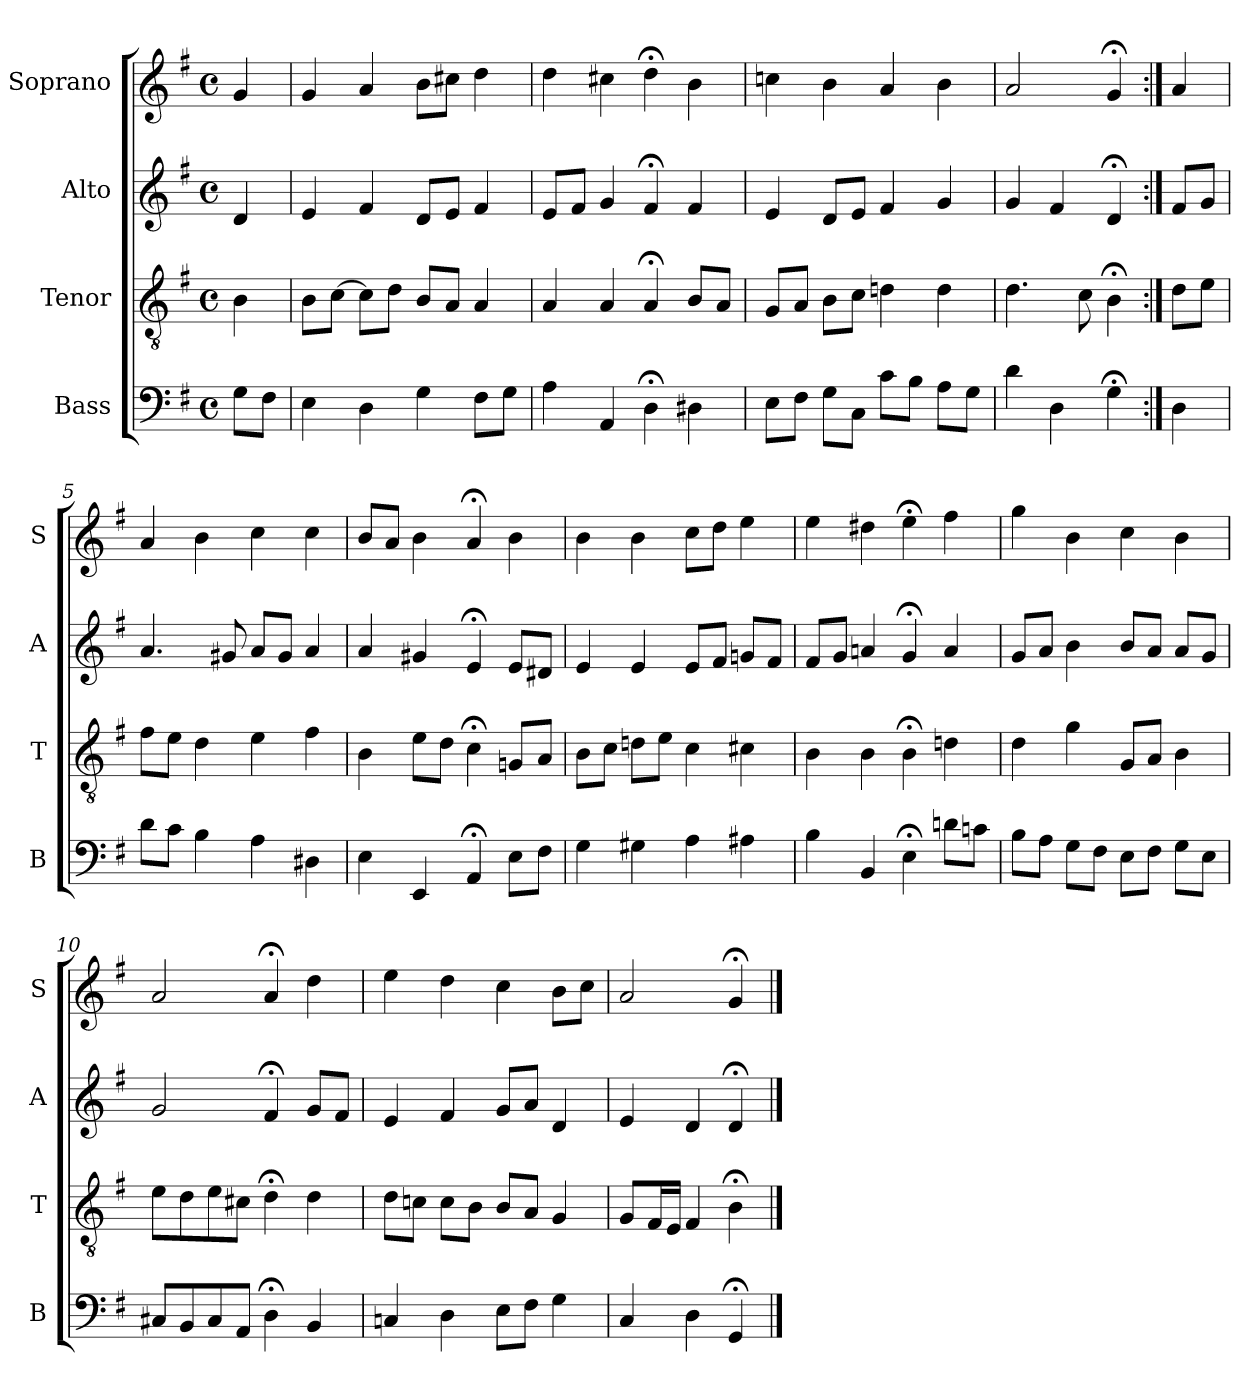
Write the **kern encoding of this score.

**kern	**kern	**kern	**kern
*part4	*part3	*part2	*part1
*staff4	*staff3	*staff2	*staff1
*I"Bass	*I"Tenor	*I"Alto	*I"Soprano
*I'B	*I'T	*I'A	*I'S
*clefF4	*clefGv2	*clefG2	*clefG2
*k[f#]	*k[f#]	*k[f#]	*k[f#]
*G:	*G:	*G:	*G:
*M4/4	*M4/4	*M4/4	*M4/4
*met(c)	*met(c)	*met(c)	*met(c)
*MM100	*MM100	*MM100	*MM100
=	=	=	=
8GL	4B	4d	4g
8F#J	.	.	.
=1	=1	=1	=1
4E	8BL	4e	4g
.	[8cJ	.	.
4D	8cL]	4f#	4a
.	8dJ	.	.
4G	8BL	8dL	8bL
.	8AJ	8eJ	8cc#XJ
8F#L	4A	4f#	4dd
8GJ	.	.	.
=2	=2	=2	=2
4A	4A	8eL	4dd
.	.	8f#J	.
4AA	4A	4g	4cc#X
4D;<	4A;<	4f#;<	4dd;<
4D#X	8BL	4f#	4b
.	8AJ	.	.
=3	=3	=3	=3
8EL	8GL	4e	4ccn
8F#J	8AJ	.	.
8GL	8BL	8dL	4b
8CJ	8cJ	8eJ	.
8cL	4dn	4f#	4a
8BJ	.	.	.
8AL	4d	4g	4b
8GJ	.	.	.
=4	=4	=4	=4
4d	4.d	4g	2a
4D	.	4f#	.
.	8c	.	.
4G;<	4B;<i	4d;<	4g;<i
=:|!	=:|!	=:|!	=:|!
4D	8diL	8f#L	4ai
.	8eJ	8gJ	.
=5	=5	=5	=5
8dL	8f#L	4.a	4a
8cJ	8eJ	.	.
4B	4d	.	4b
.	.	8g#X	.
4A	4e	8aL	4cc
.	.	8g#J	.
4D#X	4f#	4a	4cc
=6	=6	=6	=6
4E	4B	4a	8bL
.	.	.	8aJ
4EE	8eL	4g#X	4b
.	8dJ	.	.
4AA;<	4c;<	4e;<	4a;<
8EL	8GnL	8eL	4b
8F#J	8AJ	8d#XJ	.
=7	=7	=7	=7
4G	8BL	4e	4b
.	8cJ	.	.
4G#X	8dnL	4e	4b
.	8eJ	.	.
4A	4c	8eL	8ccL
.	.	8f#J	8ddJ
4A#X	4c#X	8gnL	4ee
.	.	8f#J	.
=8	=8	=8	=8
4B	4B	8f#L	4ee
.	.	8gJ	.
4BB	4Bi	4an	4dd#X
4E;<	4B;<i	4g;<i	4ee;<
8dnL	4dni	4ai	4ff#
8cnJ	.	.	.
=9	=9	=9	=9
8BL	4d	8gL	4gg
8AJ	.	8aJ	.
8GL	4g	4b	4b
8F#J	.	.	.
8EL	8GL	8bL	4cc
8F#J	8AJ	8aJ	.
8GL	4B	8aL	4b
8EJ	.	8gJ	.
=10	=10	=10	=10
8C#XL	8eL	2g	2ai
8BB	8d	.	.
8C#	8e	.	.
8AAJ	8c#XJ	.	.
4D;<	4d;<	4f#;<i	4a;<i
4BB	4d	8giL	4ddi
.	.	8f#J	.
=11	=11	=11	=11
4Cn	8dL	4e	4ee
.	8cnJ	.	.
4D	8cL	4f#	4dd
.	8BJ	.	.
8EL	8BL	8gL	4cc
8F#J	8AJ	8aJ	.
4G	4G	4d	8bL
.	.	.	8ccJ
=12	=12	=12	=12
4C	8GL	4e	2a
.	16F#L	.	.
.	16EJJ	.	.
4D	4F#	4d	.
4GG;<	4B;<	4d;<	4g;<
==	==	==	==
*-	*-	*-	*-
